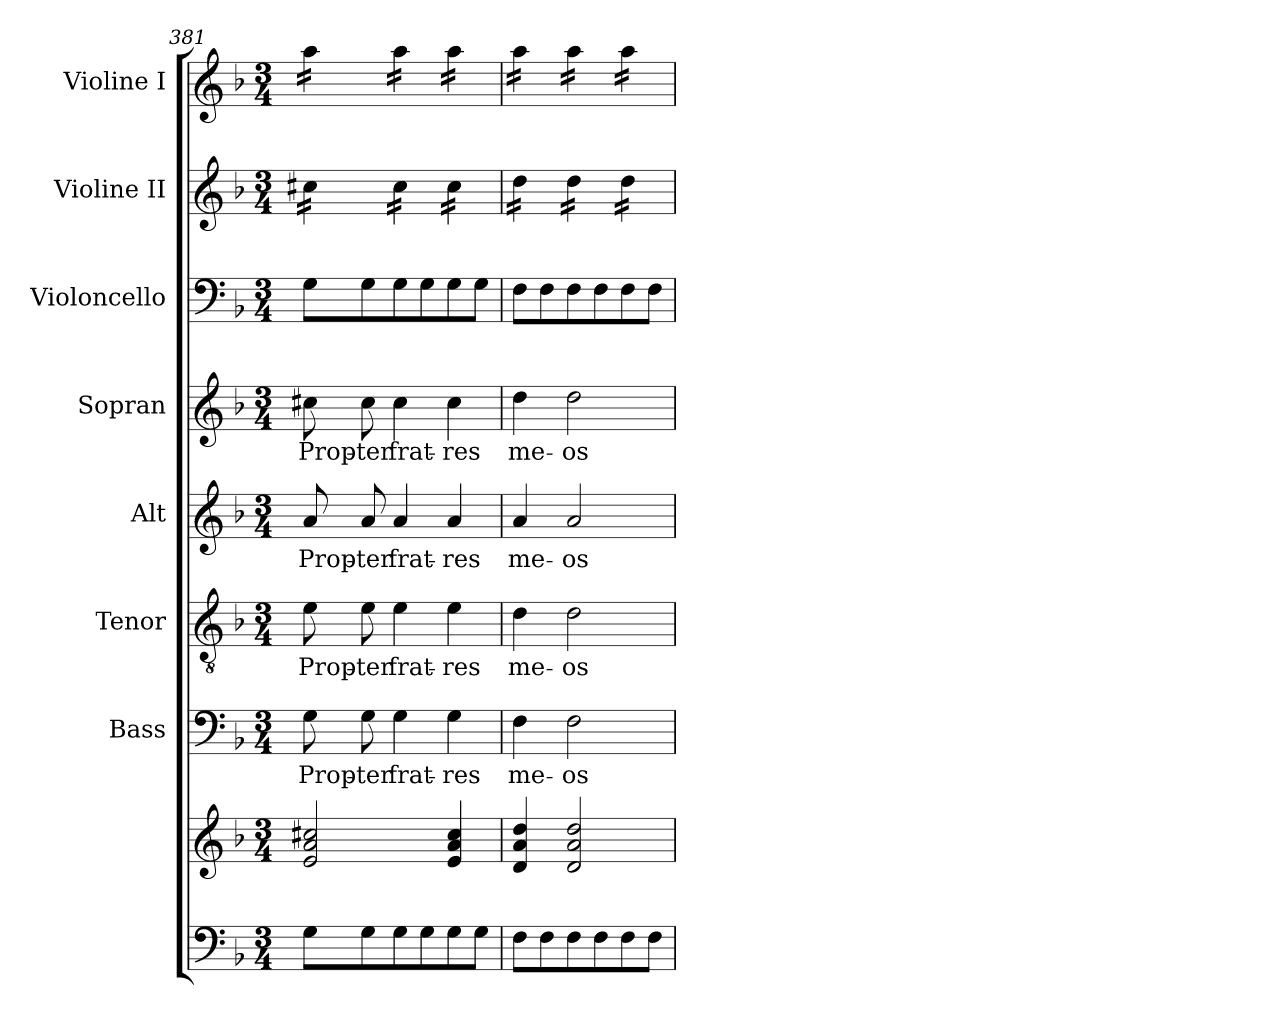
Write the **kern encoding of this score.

**kern	**kern	**kern	**text	**kern	**text	**kern	**text	**kern	**text	**kern	**kern	**kern
*part8	*part8	*part7	*part7	*part6	*part6	*part5	*part5	*part4	*part4	*part3	*part2	*part1
*staff9	*staff8	*staff7	*staff7	*staff6	*staff6	*staff5	*staff5	*staff4	*staff4	*staff3	*staff2	*staff1
*	*	*I"Bass	*	*I"Tenor	*	*I"Alt	*	*I"Sopran	*	*I"Violoncello	*I"Violine II	*I"Violine I
*	*	*I'B.	*	*I'T.	*	*I'A.	*	*I'S.	*	*I'Vc.	*I'Vl. II	*I'Vl. I
*clefF4	*clefG2	*clefF4	*	*clefGv2	*	*clefG2	*	*clefG2	*	*clefF4	*clefG2	*clefG2
*	*	*	*	*	*	*	*	*	*	*ITrd7c12	*	*
*k[b-]	*k[b-]	*k[b-]	*	*k[b-]	*	*k[b-]	*	*k[b-]	*	*k[b-]	*k[b-]	*k[b-]
*F:	*F:	*F:	*	*F:	*	*F:	*	*F:	*	*F:	*F:	*F:
*M3/4	*M3/4	*M3/4	*	*M3/4	*	*M3/4	*	*M3/4	*	*M3/4	*M3/4	*M3/4
=381	=381	=381	=381	=381	=381	=381	=381	=381	=381	=381	=381	=381
!	!	!	!LO:LY:b	!	!LO:LY:b	!	!LO:LY:b	!	!LO:LY:b	!	!	!
*	*	*	*	*	*	*	*	*	*	*	*tremolo	*
*	*	*	*	*	*	*	*	*	*	*	*	*tremolo
8G\L	2e/ 2a/ 2cc#X/	8G\	Prop-	8e\	Prop-	8a/	Prop-	8cc#X\	Prop-	8GG\L	16cc#X\LL	16aa\LL
.	.	.	.	.	.	.	.	.	.	.	16cc#X\	16aa\
!	!	!	!LO:LY:b	!	!LO:LY:b	!	!LO:LY:b	!	!LO:LY:b	!	!	!
8G\	.	8G\	-ter	8e\	-ter	8a/	-ter	8cc#\	-ter	8GG\	16cc#X\	16aa\
.	.	.	.	.	.	.	.	.	.	.	16cc#X\JJ	16aa\JJ
!	!	!	!LO:LY:b	!	!LO:LY:b	!	!LO:LY:b	!	!LO:LY:b	!	!	!
8G\	.	4G\	frat-	4e\	frat-	4a/	frat-	4cc#\	frat-	8GG\	16cc#\LL	16aa\LL
.	.	.	.	.	.	.	.	.	.	.	16cc#\	16aa\
8G\	.	.	.	.	.	.	.	.	.	8GG\	16cc#\	16aa\
.	.	.	.	.	.	.	.	.	.	.	16cc#\JJ	16aa\JJ
!	!	!	!LO:LY:b	!	!LO:LY:b	!	!LO:LY:b	!	!LO:LY:b	!	!	!
8G\	4e/ 4a/ 4cc#/	4G\	-res	4e\	-res	4a/	-res	4cc#\	-res	8GG\	16cc#\LL	16aa\LL
.	.	.	.	.	.	.	.	.	.	.	16cc#\	16aa\
8G\J	.	.	.	.	.	.	.	.	.	8GG\J	16cc#\	16aa\
.	.	.	.	.	.	.	.	.	.	.	16cc#\JJ	16aa\JJ
!!LO:PB:g=z
=382	=382	=382	=382	=382	=382	=382	=382	=382	=382	=382	=382	=382
!	!	!	!LO:LY:b	!	!LO:LY:b	!	!LO:LY:b	!	!LO:LY:b	!	!	!
8F\L	4d/ 4a/ 4dd/	4F\	me-	4d\	me-	4a/	me-	4dd\	me-	8FF\L	16dd\LL	16aa\LL
.	.	.	.	.	.	.	.	.	.	.	16dd\	16aa\
8F\	.	.	.	.	.	.	.	.	.	8FF\	16dd\	16aa\
.	.	.	.	.	.	.	.	.	.	.	16dd\JJ	16aa\JJ
!	!	!	!LO:LY:b	!	!LO:LY:b	!	!LO:LY:b	!	!LO:LY:b	!	!	!
8F\	2d/ 2a/ 2dd/	2F\	-os	2d\	-os	2a/	-os	2dd\	-os	8FF\	16dd\LL	16aa\LL
.	.	.	.	.	.	.	.	.	.	.	16dd\	16aa\
8F\	.	.	.	.	.	.	.	.	.	8FF\	16dd\	16aa\
.	.	.	.	.	.	.	.	.	.	.	16dd\JJ	16aa\JJ
8F\	.	.	.	.	.	.	.	.	.	8FF\	16dd\LL	16aa\LL
.	.	.	.	.	.	.	.	.	.	.	16dd\	16aa\
8F\J	.	.	.	.	.	.	.	.	.	8FF\J	16dd\	16aa\
.	.	.	.	.	.	.	.	.	.	.	16dd\JJ	16aa\JJ
*	*	*	*	*	*	*	*	*	*	*	*	*Xtremolo
*	*	*	*	*	*	*	*	*	*	*	*Xtremolo	*
=	=	=	=	=	=	=	=	=	=	=	=	=
*-	*-	*-	*-	*-	*-	*-	*-	*-	*-	*-	*-	*-
